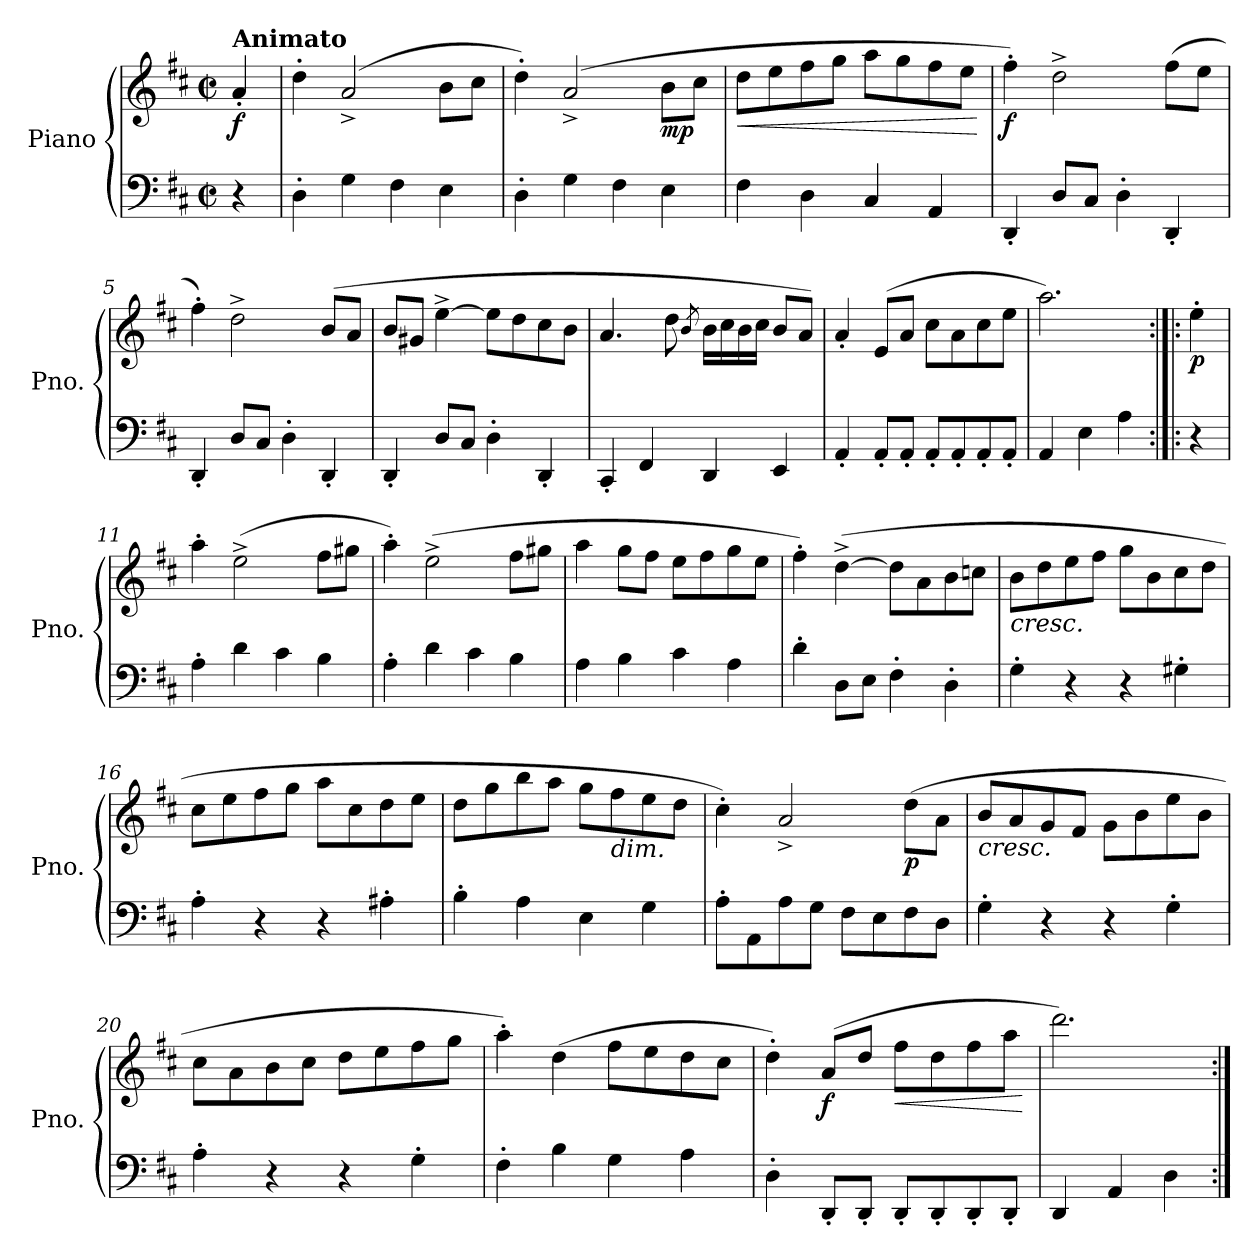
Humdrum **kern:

**kern	**kern	**dynam
*part1	*part1	*part1
*staff2	*staff1	*staff1/2
*I"Piano	*	*
*I'Pno.	*	*
*clefF4	*clefG2	*
*k[f#c#]	*k[f#c#]	*
*M4/4	*M4/4	*
*met(c|)	*met(c|)	*
=	=	=
!	!LO:TX:a:B:t=Animato	!
!	!	!LO:DY:b
4r	4a'/	f
=1	=1	=1
4D'\	4dd'\	.
4G\	(2a^/	.
4F#\	.	.
4E\	8b\L	.
.	8cc#\J	.
=2	=2	=2
4D'\	4dd'\)	.
4G\	(2a^/	.
4F#\	.	.
!	!	!LO:DY:b
4E\	8b\L	mp
.	8cc#\J	.
=3	=3	=3
!	!	!LO:HP:b
4F#\	8dd\L	<
.	8ee\	.
4D\	8ff#\	.
.	8gg\J	.
4C#/	8aa\L	.
.	8gg\	.
4AA/	8ff#\	.
.	8ee\J	.
.	.	[
=4	=4	=4
!	!	!LO:DY:b
4DD'/	4ff#'\)	f
8D/L	2dd^\	.
8C#/J	.	.
4D'\	.	.
4DD'/	(8ff#\L	.
.	8ee\J	.
=5	=5	=5
4DD'/	4ff#'\)	.
8D/L	2dd^\	.
8C#/J	.	.
4D'\	.	.
4DD'/	(8b/L	.
.	8a/J	.
!!LO:LB:g=z
=6	=6	=6
4DD'/	8b/L	.
.	8g#X/J	.
8D/L	[4ee^\	.
8C#/J	.	.
4D'\	8ee\L]	.
.	8dd\	.
4DD'/	8cc#\	.
.	8b\J	.
=7	=7	=7
4CC#'/	4.a/	.
4FF#/	.	.
.	8dd\	.
.	8qb/	.
4DD/	16b\LL	.
.	16cc#\	.
.	16b\	.
.	16cc#\JJ	.
4EE/	8b/L	.
.	8a/J)	.
=8	=8	=8
4AA'/	4a'/	.
8AA'/L	(8e/L	.
8AA'/J	8a/J	.
8AA'/L	8cc#\L	.
8AA'/	8a\	.
8AA'/	8cc#\	.
8AA'/J	8ee\J	.
=9	=9	=9
4AA/	2.aa\)	.
4E\	.	.
4A\	.	.
!!LO:LB:g=z
=10:|!|:	=10:|!|:	=10:|!|:
!	!	!LO:DY:b
4r	4ee'\	p
=11	=11	=11
4A'\	4aa'\	.
4d\	(2ee^\	.
4c#\	.	.
4B\	8ff#\L	.
.	8gg#X\J	.
=12	=12	=12
4A'\	4aa'\)	.
4d\	(2ee^\	.
4c#\	.	.
4B\	8ff#\L	.
.	8gg#X\J	.
=13	=13	=13
4A\	4aa\	.
4B\	8gg\L	.
.	8ff#\J	.
4c#\	8ee\L	.
.	8ff#\	.
4A\	8gg\	.
.	8ee\J	.
=14	=14	=14
4d'\	4ff#'\)	.
8D\L	([4dd^\	.
8E\J	.	.
4F#'\	8dd\L]	.
.	8a\	.
4D'\	8b\	.
.	8ccn\J	.
!!LO:LB:g=z
=15	=15	=15
!	!LO:TX:b:i:t=cresc.	!
4G'\	8b\L	.
.	8dd\	.
4r	8ee\	.
.	8ff#\J	.
4r	8gg\L	.
.	8b\	.
4G#X'\	8cc#\	.
.	8dd\J	.
=16	=16	=16
4A'\	8cc#\L	.
.	8ee\	.
4r	8ff#\	.
.	8gg\J	.
4r	8aa\L	.
.	8cc#\	.
4A#X'\	8dd\	.
.	8ee\J	.
=17	=17	=17
4B'\	8dd\L	.
.	8gg\	.
4A\	8bb\	.
.	8aa\J	.
4E\	8gg\L	.
!	!LO:TX:b:i:t=dim.	!
.	8ff#\	.
4G\	8ee\	.
.	8dd\J	.
=18	=18	=18
8A'\L	4cc#'\)	.
8AA\	.	.
8A\	2a^/	.
8G\J	.	.
8F#\L	.	.
8E\	.	.
!	!	!LO:DY:b
8F#\	(8dd\L	p
8D\J	8a\J	.
!!LO:LB:g=z
=19	=19	=19
!	!LO:TX:b:i:t=cresc.	!
4G'\	8b/L	.
.	8a/	.
4r	8g/	.
.	8f#/J	.
4r	8g\L	.
.	8b\	.
4G'\	8ee\	.
.	8b\J	.
=20	=20	=20
4A'\	8cc#\L	.
.	8a\	.
4r	8b\	.
.	8cc#\J	.
4r	8dd\L	.
.	8ee\	.
4G'\	8ff#\	.
.	8gg\J	.
=21	=21	=21
4F#'\	4aa'\)	.
4B\	(4dd\	.
4G\	8ff#\L	.
.	8ee\	.
4A\	8dd\	.
.	8cc#\J	.
=22	=22	=22
4D'\	4dd'\)	.
!	!	!LO:DY:b
8DD'/L	(8a/L	f
8DD'/J	8dd/J	.
!	!	!LO:HP:b
8DD'/L	8ff#\L	<
8DD'/	8dd\	.
8DD'/	8ff#\	.
8DD'/J	8aa\J	.
.	.	[
=23	=23	=23
4DD/	2.ddd\)	.
4AA/	.	.
4D\	.	.
=:|!	=:|!	=:|!
*-	*-	*-
